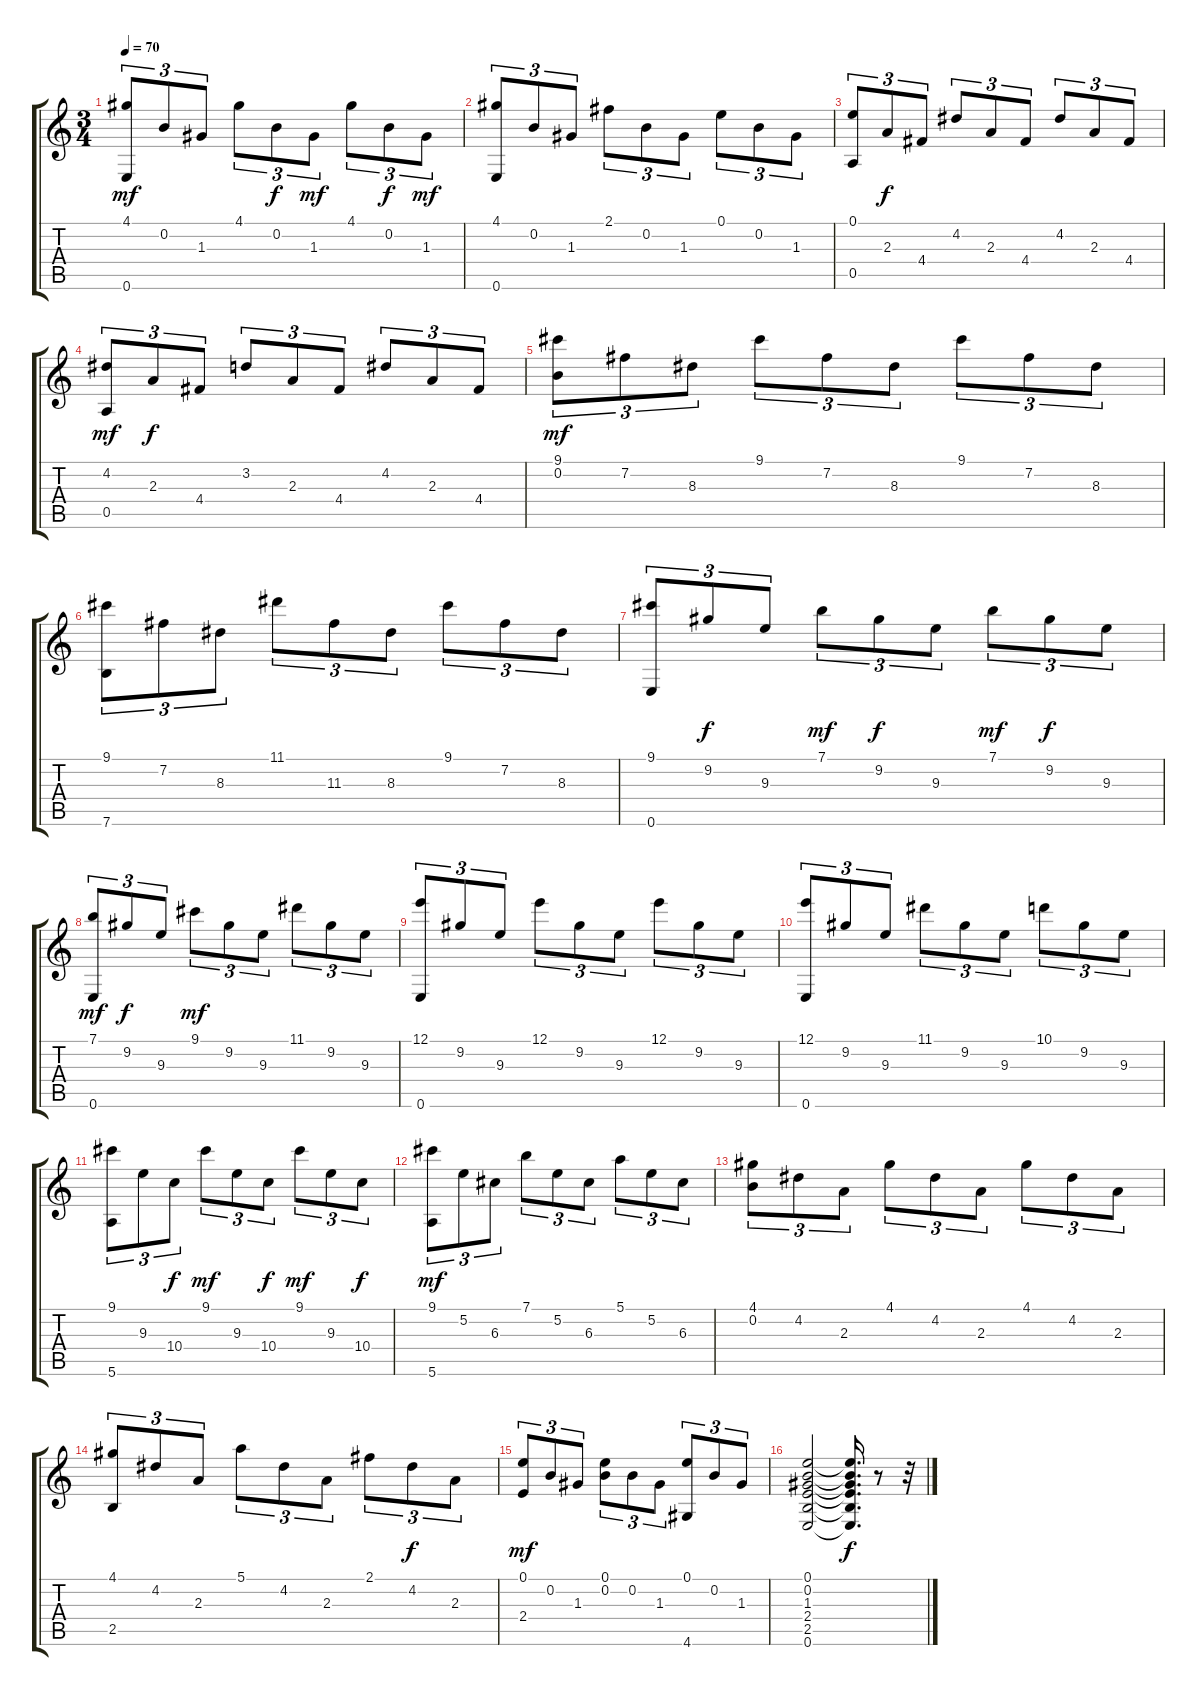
\track "" {instrument acousticguitarsteel}
\staff {score tabs}
\tuning (E4 B3 G3 D3 A2 E2) {hide}
\ts (3 4)
\tempo 70
\clef g2
\ks c
(4.1 0.6).8{tu (3 2) dy mf} 0.2.8{tu (3 2)} 1.3.8{tu (3 2)} 4.1.8{tu (3 2)} 0.2.8{tu (3 2) dy f} 1.3.8{tu (3 2) dy mf} 4.1.8{tu (3 2)} 0.2.8{tu (3 2) dy f} 1.3.8{tu (3 2) dy mf} |
(4.1 0.6).8{tu (3 2)} 0.2.8{tu (3 2)} 1.3.8{tu (3 2)} 2.1.8{tu (3 2)} 0.2.8{tu (3 2)} 1.3.8{tu (3 2)} 0.1.8{tu (3 2)} 0.2.8{tu (3 2)} 1.3.8{tu (3 2)} |
(0.1 0.5).8{tu (3 2)} 2.3.8{tu (3 2) dy f} 4.4.8{tu (3 2)} 4.2.8{tu (3 2)} 2.3.8{tu (3 2)} 4.4.8{tu (3 2)} 4.2.8{tu (3 2)} 2.3.8{tu (3 2)} 4.4.8{tu (3 2)} |
(4.2 0.5).8{tu (3 2) dy mf} 2.3.8{tu (3 2) dy f} 4.4.8{tu (3 2)} 3.2.8{tu (3 2)} 2.3.8{tu (3 2)} 4.4.8{tu (3 2)} 4.2.8{tu (3 2)} 2.3.8{tu (3 2)} 4.4.8{tu (3 2)} |
(9.1 0.2).8{tu (3 2) dy mf} 7.2.8{tu (3 2)} 8.3.8{tu (3 2)} 9.1.8{tu (3 2)} 7.2.8{tu (3 2)} 8.3.8{tu (3 2)} 9.1.8{tu (3 2)} 7.2.8{tu (3 2)} 8.3.8{tu (3 2)} |
(9.1 7.6).8{tu (3 2)} 7.2.8{tu (3 2)} 8.3.8{tu (3 2)} 11.1.8{tu (3 2)} 11.3.8{tu (3 2)} 8.3.8{tu (3 2)} 9.1.8{tu (3 2)} 7.2.8{tu (3 2)} 8.3.8{tu (3 2)} |
(9.1 0.6).8{tu (3 2)} 9.2.8{tu (3 2) dy f} 9.3.8{tu (3 2)} 7.1.8{tu (3 2) dy mf} 9.2.8{tu (3 2) dy f} 9.3.8{tu (3 2)} 7.1.8{tu (3 2) dy mf} 9.2.8{tu (3 2) dy f} 9.3.8{tu (3 2)} |
(7.1 0.6).8{tu (3 2) dy mf} 9.2.8{tu (3 2) dy f} 9.3.8{tu (3 2)} 9.1.8{tu (3 2) dy mf} 9.2.8{tu (3 2)} 9.3.8{tu (3 2)} 11.1.8{tu (3 2)} 9.2.8{tu (3 2)} 9.3.8{tu (3 2)} |
(12.1 0.6).8{tu (3 2)} 9.2.8{tu (3 2)} 9.3.8{tu (3 2)} 12.1.8{tu (3 2)} 9.2.8{tu (3 2)} 9.3.8{tu (3 2)} 12.1.8{tu (3 2)} 9.2.8{tu (3 2)} 9.3.8{tu (3 2)} |
(12.1 0.6).8{tu (3 2)} 9.2.8{tu (3 2)} 9.3.8{tu (3 2)} 11.1.8{tu (3 2)} 9.2.8{tu (3 2)} 9.3.8{tu (3 2)} 10.1.8{tu (3 2)} 9.2.8{tu (3 2)} 9.3.8{tu (3 2)} |
(9.1 5.6).8{tu (3 2)} 9.3.8{tu (3 2)} 10.4.8{tu (3 2) dy f} 9.1.8{tu (3 2) dy mf} 9.3.8{tu (3 2)} 10.4.8{tu (3 2) dy f} 9.1.8{tu (3 2) dy mf} 9.3.8{tu (3 2)} 10.4.8{tu (3 2) dy f} |
(9.1 5.6).8{tu (3 2) dy mf} 5.2.8{tu (3 2)} 6.3.8{tu (3 2)} 7.1.8{tu (3 2)} 5.2.8{tu (3 2)} 6.3.8{tu (3 2)} 5.1.8{tu (3 2)} 5.2.8{tu (3 2)} 6.3.8{tu (3 2)} |
(4.1 0.2).8{tu (3 2)} 4.2.8{tu (3 2)} 2.3.8{tu (3 2)} 4.1.8{tu (3 2)} 4.2.8{tu (3 2)} 2.3.8{tu (3 2)} 4.1.8{tu (3 2)} 4.2.8{tu (3 2)} 2.3.8{tu (3 2)} |
(4.1 2.5).8{tu (3 2)} 4.2.8{tu (3 2)} 2.3.8{tu (3 2)} 5.1.8{tu (3 2)} 4.2.8{tu (3 2)} 2.3.8{tu (3 2)} 2.1.8{tu (3 2)} 4.2.8{tu (3 2) dy f} 2.3.8{tu (3 2)} |
(0.1 2.4).8{tu (3 2) dy mf} 0.2.8{tu (3 2)} 1.3.8{tu (3 2)} (0.1 0.2).8{tu (3 2)} 0.2.8{tu (3 2)} 1.3.8{tu (3 2)} (0.1 4.6).8{tu (3 2)} 0.2.8{tu (3 2)} 1.3.8{tu (3 2)} |
(0.1 0.2 1.3 2.4 2.5 0.6).2 (0.1{t} 0.2{t} 1.3{t} 2.4{t} 2.5{t} 0.6{t}).16{d dy f} r.8 r.32
